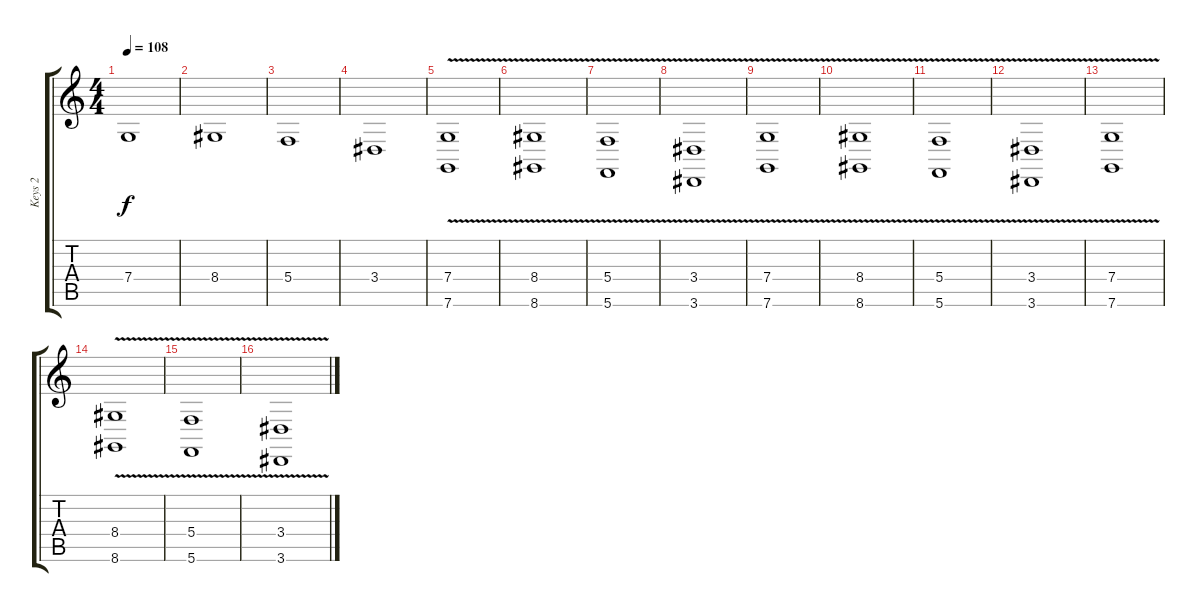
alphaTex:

\track ("Keys 2" "Keys 2") {instrument pad6metallic}
\staff {score tabs}
\tuning (D4 A3 F3 C3 G2 C2) {hide}
\ts (4 4)
\tempo 108
\clef g2
\ks c
7.4.1{dy f} |
8.4.1 |
5.4.1 |
3.4.1 |
(7.4{v} 7.6{v}).1 |
(8.4{v} 8.6{v}).1 |
(5.4{v} 5.6{v}).1 |
(3.4{v} 3.6{v}).1 |
(7.4{v} 7.6{v}).1 |
(8.4{v} 8.6{v}).1 |
(5.4{v} 5.6{v}).1 |
(3.4{v} 3.6{v}).1 |
(7.4{v} 7.6{v}).1 |
(8.4{v} 8.6{v}).1 |
(5.4{v} 5.6{v}).1 |
(3.4{v} 3.6{v}).1
